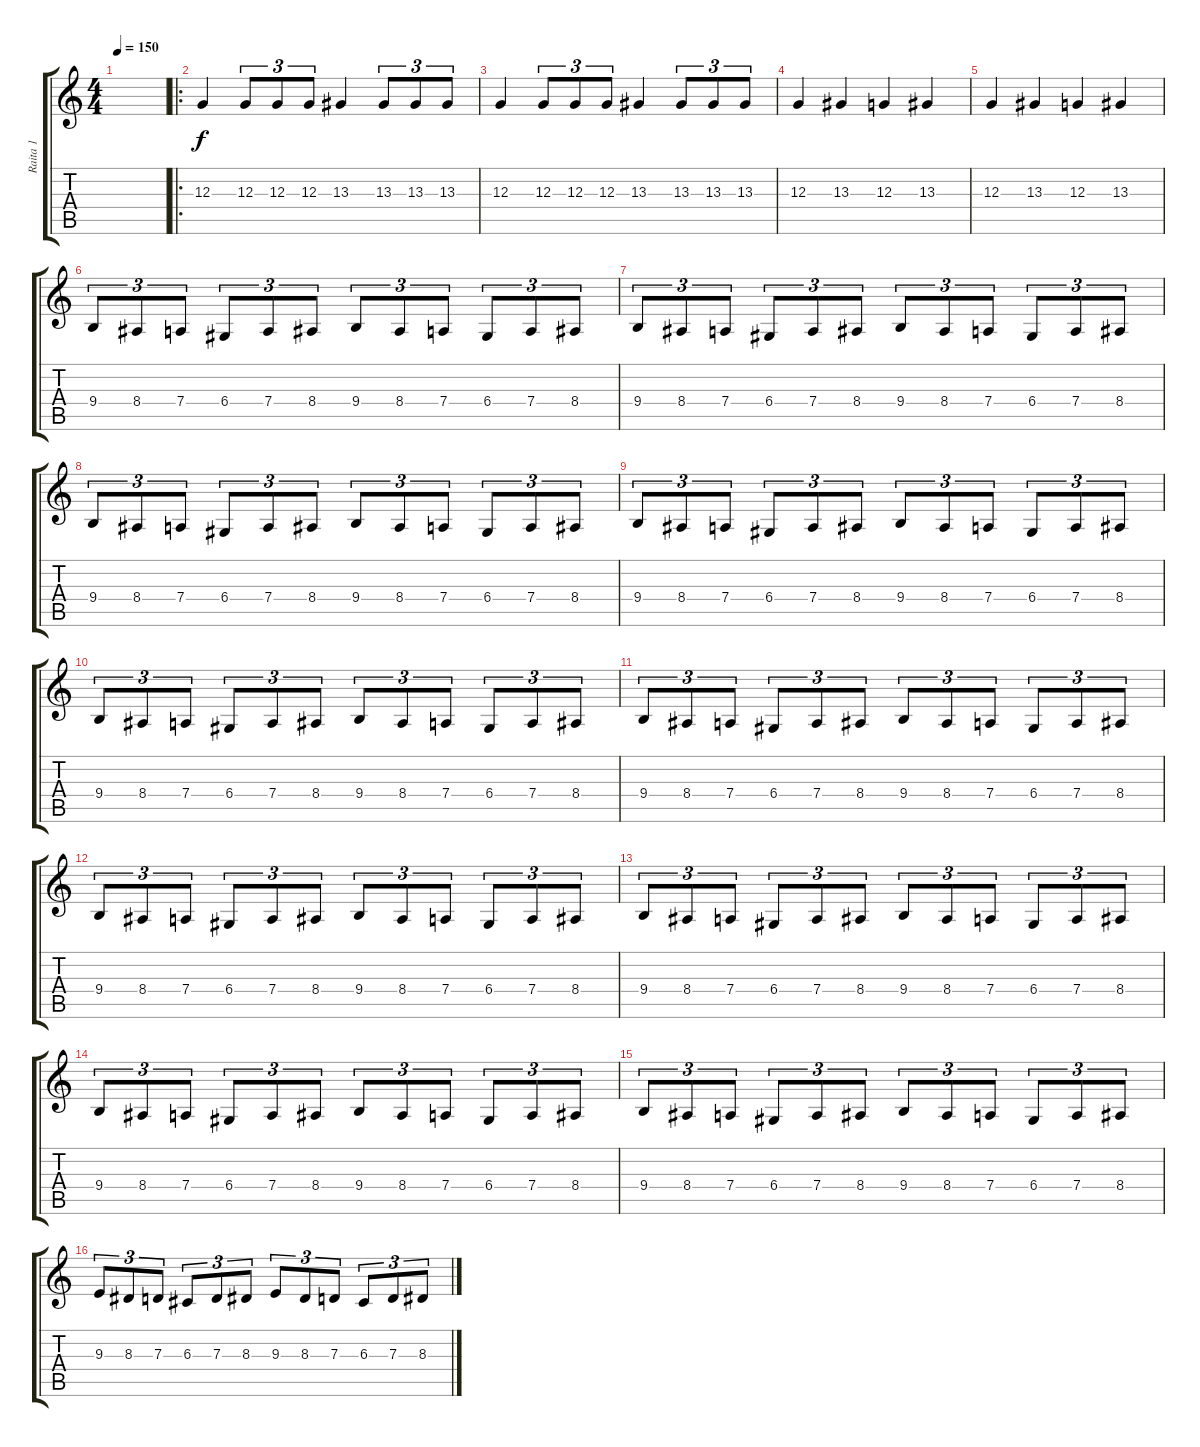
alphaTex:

\track ("Raita 1" "Raita 1") {instrument lead1square}
\staff {score tabs}
\tuning (E4 B3 G3 D3 A2 E2) {hide}
\ts (4 4)
\tempo 150
\clef g2
\ks c
|
\ro
12.3.4 12.3.8{tu (3 2)} 12.3.8{tu (3 2)} 12.3.8{tu (3 2)} 13.3.4 13.3.8{tu (3 2)} 13.3.8{tu (3 2)} 13.3.8{tu (3 2)} |
12.3.4 12.3.8{tu (3 2)} 12.3.8{tu (3 2)} 12.3.8{tu (3 2)} 13.3.4 13.3.8{tu (3 2)} 13.3.8{tu (3 2)} 13.3.8{tu (3 2)} |
12.3.4 13.3.4 12.3.4 13.3.4 |
12.3.4 13.3.4 12.3.4 13.3.4 |
9.4.8{tu (3 2)} 8.4.8{tu (3 2)} 7.4.8{tu (3 2)} 6.4.8{tu (3 2)} 7.4.8{tu (3 2)} 8.4.8{tu (3 2)} 9.4.8{tu (3 2)} 8.4.8{tu (3 2)} 7.4.8{tu (3 2)} 6.4.8{tu (3 2)} 7.4.8{tu (3 2)} 8.4.8{tu (3 2)} |
9.4.8{tu (3 2)} 8.4.8{tu (3 2)} 7.4.8{tu (3 2)} 6.4.8{tu (3 2)} 7.4.8{tu (3 2)} 8.4.8{tu (3 2)} 9.4.8{tu (3 2)} 8.4.8{tu (3 2)} 7.4.8{tu (3 2)} 6.4.8{tu (3 2)} 7.4.8{tu (3 2)} 8.4.8{tu (3 2)} |
9.4.8{tu (3 2)} 8.4.8{tu (3 2)} 7.4.8{tu (3 2)} 6.4.8{tu (3 2)} 7.4.8{tu (3 2)} 8.4.8{tu (3 2)} 9.4.8{tu (3 2)} 8.4.8{tu (3 2)} 7.4.8{tu (3 2)} 6.4.8{tu (3 2)} 7.4.8{tu (3 2)} 8.4.8{tu (3 2)} |
9.4.8{tu (3 2)} 8.4.8{tu (3 2)} 7.4.8{tu (3 2)} 6.4.8{tu (3 2)} 7.4.8{tu (3 2)} 8.4.8{tu (3 2)} 9.4.8{tu (3 2)} 8.4.8{tu (3 2)} 7.4.8{tu (3 2)} 6.4.8{tu (3 2)} 7.4.8{tu (3 2)} 8.4.8{tu (3 2)} |
9.4.8{tu (3 2)} 8.4.8{tu (3 2)} 7.4.8{tu (3 2)} 6.4.8{tu (3 2)} 7.4.8{tu (3 2)} 8.4.8{tu (3 2)} 9.4.8{tu (3 2)} 8.4.8{tu (3 2)} 7.4.8{tu (3 2)} 6.4.8{tu (3 2)} 7.4.8{tu (3 2)} 8.4.8{tu (3 2)} |
9.4.8{tu (3 2)} 8.4.8{tu (3 2)} 7.4.8{tu (3 2)} 6.4.8{tu (3 2)} 7.4.8{tu (3 2)} 8.4.8{tu (3 2)} 9.4.8{tu (3 2)} 8.4.8{tu (3 2)} 7.4.8{tu (3 2)} 6.4.8{tu (3 2)} 7.4.8{tu (3 2)} 8.4.8{tu (3 2)} |
9.4.8{tu (3 2)} 8.4.8{tu (3 2)} 7.4.8{tu (3 2)} 6.4.8{tu (3 2)} 7.4.8{tu (3 2)} 8.4.8{tu (3 2)} 9.4.8{tu (3 2)} 8.4.8{tu (3 2)} 7.4.8{tu (3 2)} 6.4.8{tu (3 2)} 7.4.8{tu (3 2)} 8.4.8{tu (3 2)} |
9.4.8{tu (3 2)} 8.4.8{tu (3 2)} 7.4.8{tu (3 2)} 6.4.8{tu (3 2)} 7.4.8{tu (3 2)} 8.4.8{tu (3 2)} 9.4.8{tu (3 2)} 8.4.8{tu (3 2)} 7.4.8{tu (3 2)} 6.4.8{tu (3 2)} 7.4.8{tu (3 2)} 8.4.8{tu (3 2)} |
9.4.8{tu (3 2)} 8.4.8{tu (3 2)} 7.4.8{tu (3 2)} 6.4.8{tu (3 2)} 7.4.8{tu (3 2)} 8.4.8{tu (3 2)} 9.4.8{tu (3 2)} 8.4.8{tu (3 2)} 7.4.8{tu (3 2)} 6.4.8{tu (3 2)} 7.4.8{tu (3 2)} 8.4.8{tu (3 2)} |
9.4.8{tu (3 2)} 8.4.8{tu (3 2)} 7.4.8{tu (3 2)} 6.4.8{tu (3 2)} 7.4.8{tu (3 2)} 8.4.8{tu (3 2)} 9.4.8{tu (3 2)} 8.4.8{tu (3 2)} 7.4.8{tu (3 2)} 6.4.8{tu (3 2)} 7.4.8{tu (3 2)} 8.4.8{tu (3 2)} |
9.3.8{tu (3 2)} 8.3.8{tu (3 2)} 7.3.8{tu (3 2)} 6.3.8{tu (3 2)} 7.3.8{tu (3 2)} 8.3.8{tu (3 2)} 9.3.8{tu (3 2)} 8.3.8{tu (3 2)} 7.3.8{tu (3 2)} 6.3.8{tu (3 2)} 7.3.8{tu (3 2)} 8.3.8{tu (3 2)}
